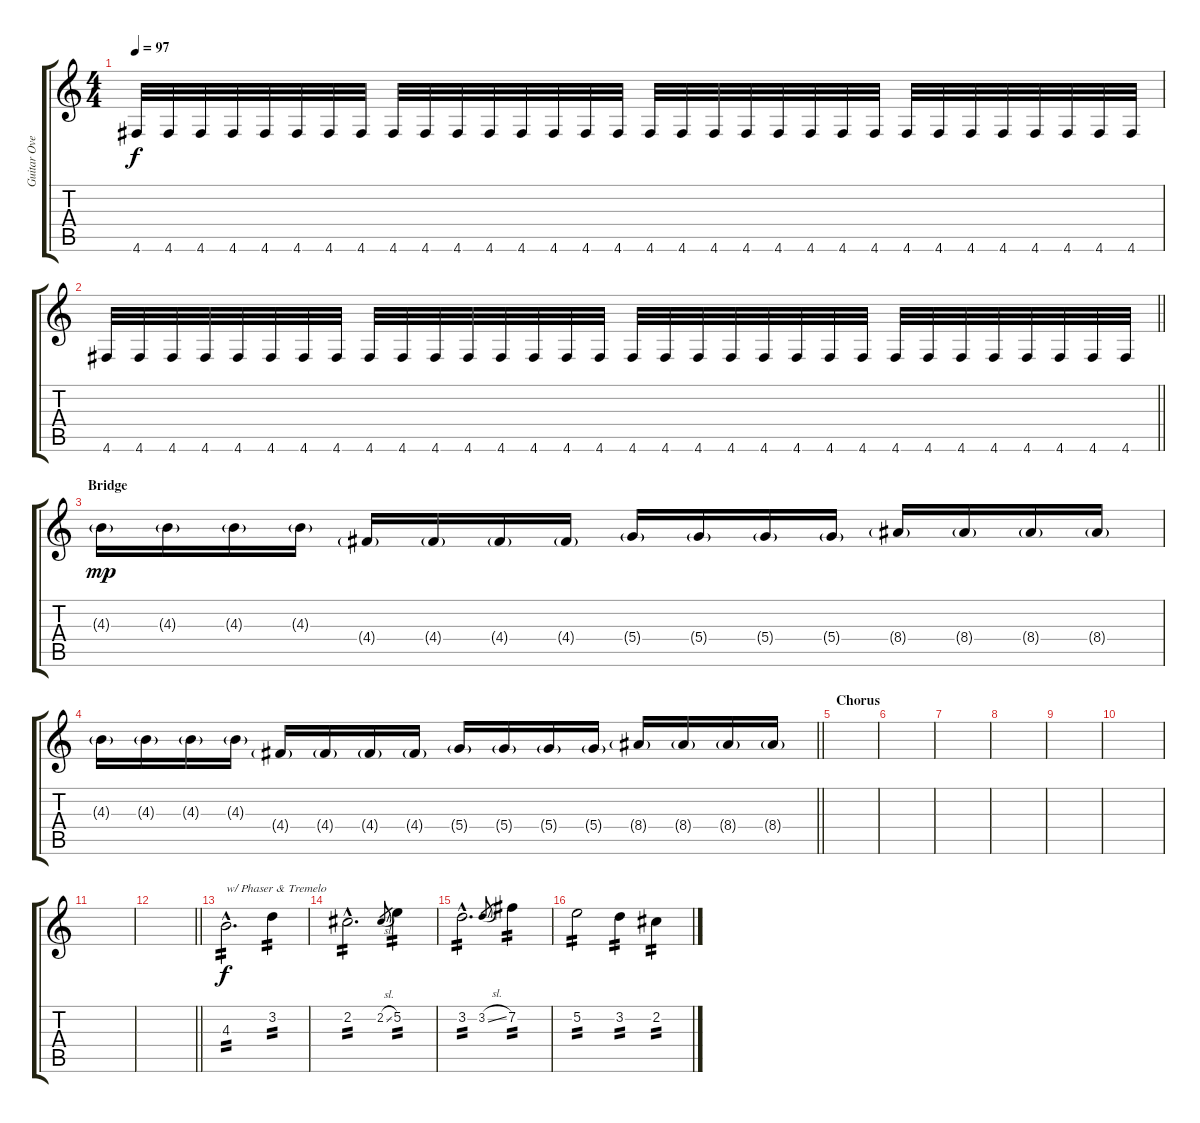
\track ("Guitar Overdub" "Guitar Ove") {instrument distortionguitar}
\staff {score tabs}
\tuning (E4 B3 G3 D3 A2 D2) {hide}
\ts (4 4)
\tempo 97
\clef g2
\ks c
4.6.32{dy f} 4.6.32 4.6.32 4.6.32 4.6.32 4.6.32 4.6.32 4.6.32 4.6.32 4.6.32 4.6.32 4.6.32 4.6.32 4.6.32 4.6.32 4.6.32 4.6.32 4.6.32 4.6.32 4.6.32 4.6.32 4.6.32 4.6.32 4.6.32 4.6.32 4.6.32 4.6.32 4.6.32 4.6.32 4.6.32 4.6.32 4.6.32 |
\barLineRight lightlight
4.6.32 4.6.32 4.6.32 4.6.32 4.6.32 4.6.32 4.6.32 4.6.32 4.6.32 4.6.32 4.6.32 4.6.32 4.6.32 4.6.32 4.6.32 4.6.32 4.6.32 4.6.32 4.6.32 4.6.32 4.6.32 4.6.32 4.6.32 4.6.32 4.6.32 4.6.32 4.6.32 4.6.32 4.6.32 4.6.32 4.6.32 4.6.32 |
\section ("" "Bridge")
4.3{g}.16{dy mp} 4.3{g}.16 4.3{g}.16 4.3{g}.16 4.4{g}.16 4.4{g}.16 4.4{g}.16 4.4{g}.16 5.4{g}.16 5.4{g}.16 5.4{g}.16 5.4{g}.16 8.4{g}.16 8.4{g}.16 8.4{g}.16 8.4{g}.16 |
\barLineRight lightlight
4.3{g}.16 4.3{g}.16 4.3{g}.16 4.3{g}.16 4.4{g}.16 4.4{g}.16 4.4{g}.16 4.4{g}.16 5.4{g}.16 5.4{g}.16 5.4{g}.16 5.4{g}.16 8.4{g}.16 8.4{g}.16 8.4{g}.16 8.4{g}.16 |
\section ("" "Chorus")
|
|
|
|
|
|
|
\barLineRight lightlight
|
4.3{hac}.2{d txt "w/ Phaser & Tremelo" tp 2 dy f volume 7 instrument distortionguitar} 3.2.4{tp 2} |
2.2{hac}.2{d tp 2} 2.2{sl}.8{gr} 5.2.4{tp 2} |
3.2{hac}.2{d tp 2} 3.2{sl}.8{gr} 7.2.4{tp 2} |
5.2.2{tp 2} 3.2.4{tp 2} 2.2.4{tp 2}
